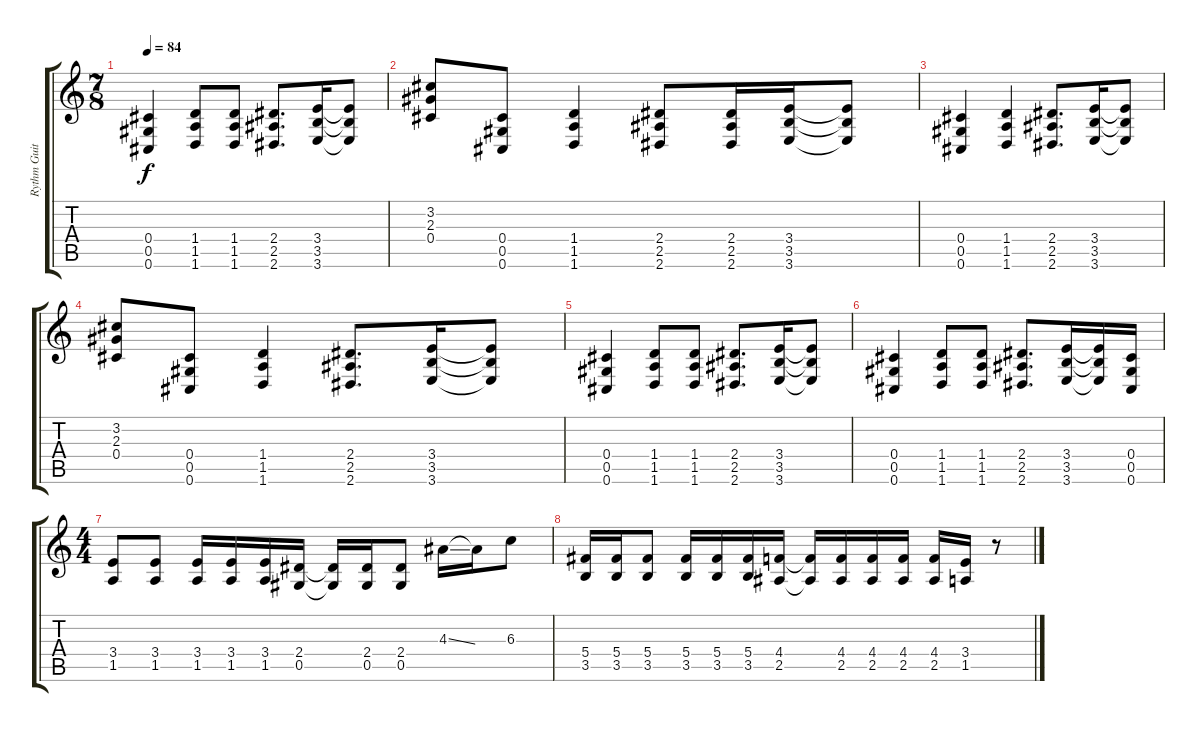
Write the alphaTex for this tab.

\track ("Rythm Guitar 2" "Rythm Guit") {instrument distortionguitar}
\staff {score tabs}
\tuning (Eb4 Bb3 Gb3 Db3 Ab2 Db2) {hide}
\ts (7 8)
\tempo 84
\clef g2
\ks c
(0.4 0.5 0.6).4{dy f} (1.4 1.5 1.6).8 (1.4 1.5 1.6).8 (2.4 2.5 2.6).8{d} (3.4 3.5 3.6).16 (3.4{t} 3.5{t} 3.6{t}).8 |
(3.2 2.3 0.4).8 (0.4 0.5 0.6).8 (1.4 1.5 1.6).4 (2.4 2.5 2.6).8 (2.4 2.5 2.6).16 (3.4 3.5 3.6).16 (3.4{t} 3.5{t} 3.6{t}).8 |
(0.4 0.5 0.6).4 (1.4 1.5 1.6).4 (2.4 2.5 2.6).8{d} (3.4 3.5 3.6).16 (3.4{t} 3.5{t} 3.6{t}).8 |
(3.2 2.3 0.4).8 (0.4 0.5 0.6).8 (1.4 1.5 1.6).4 (2.4 2.5 2.6).8{d} (3.4 3.5 3.6).16 (3.4{t} 3.5{t} 3.6{t}).8 |
(0.4 0.5 0.6).4 (1.4 1.5 1.6).8 (1.4 1.5 1.6).8 (2.4 2.5 2.6).8{d} (3.4 3.5 3.6).16 (3.4{t} 3.5{t} 3.6{t}).8 |
(0.4 0.5 0.6).4 (1.4 1.5 1.6).8 (1.4 1.5 1.6).8 (2.4 2.5 2.6).8{d} (3.4 3.5 3.6).16 (3.4{t} 3.5{t} 3.6{t}).16 (0.4 0.5 0.6).16 |
\ts (4 4)
(3.4 1.5).8 (3.4 1.5).8 (3.4 1.5).16 (3.4 1.5).16 (3.4 1.5).16 (2.4 0.5).16 (2.4{t} 0.5{t}).16 (2.4 0.5).16 (2.4 0.5).8 4.3{ss}.16 4.3{t}.16 6.3.8 |
(5.4 3.5).16 (5.4 3.5).16 (5.4 3.5).8 (5.4 3.5).16 (5.4 3.5).16 (5.4 3.5).16 (4.4 2.5).16 (4.4{t} 2.5{t}).16 (4.4 2.5).16 (4.4 2.5).16 (4.4 2.5).16 (4.4 2.5).16 (3.4 1.5).16 r.8
